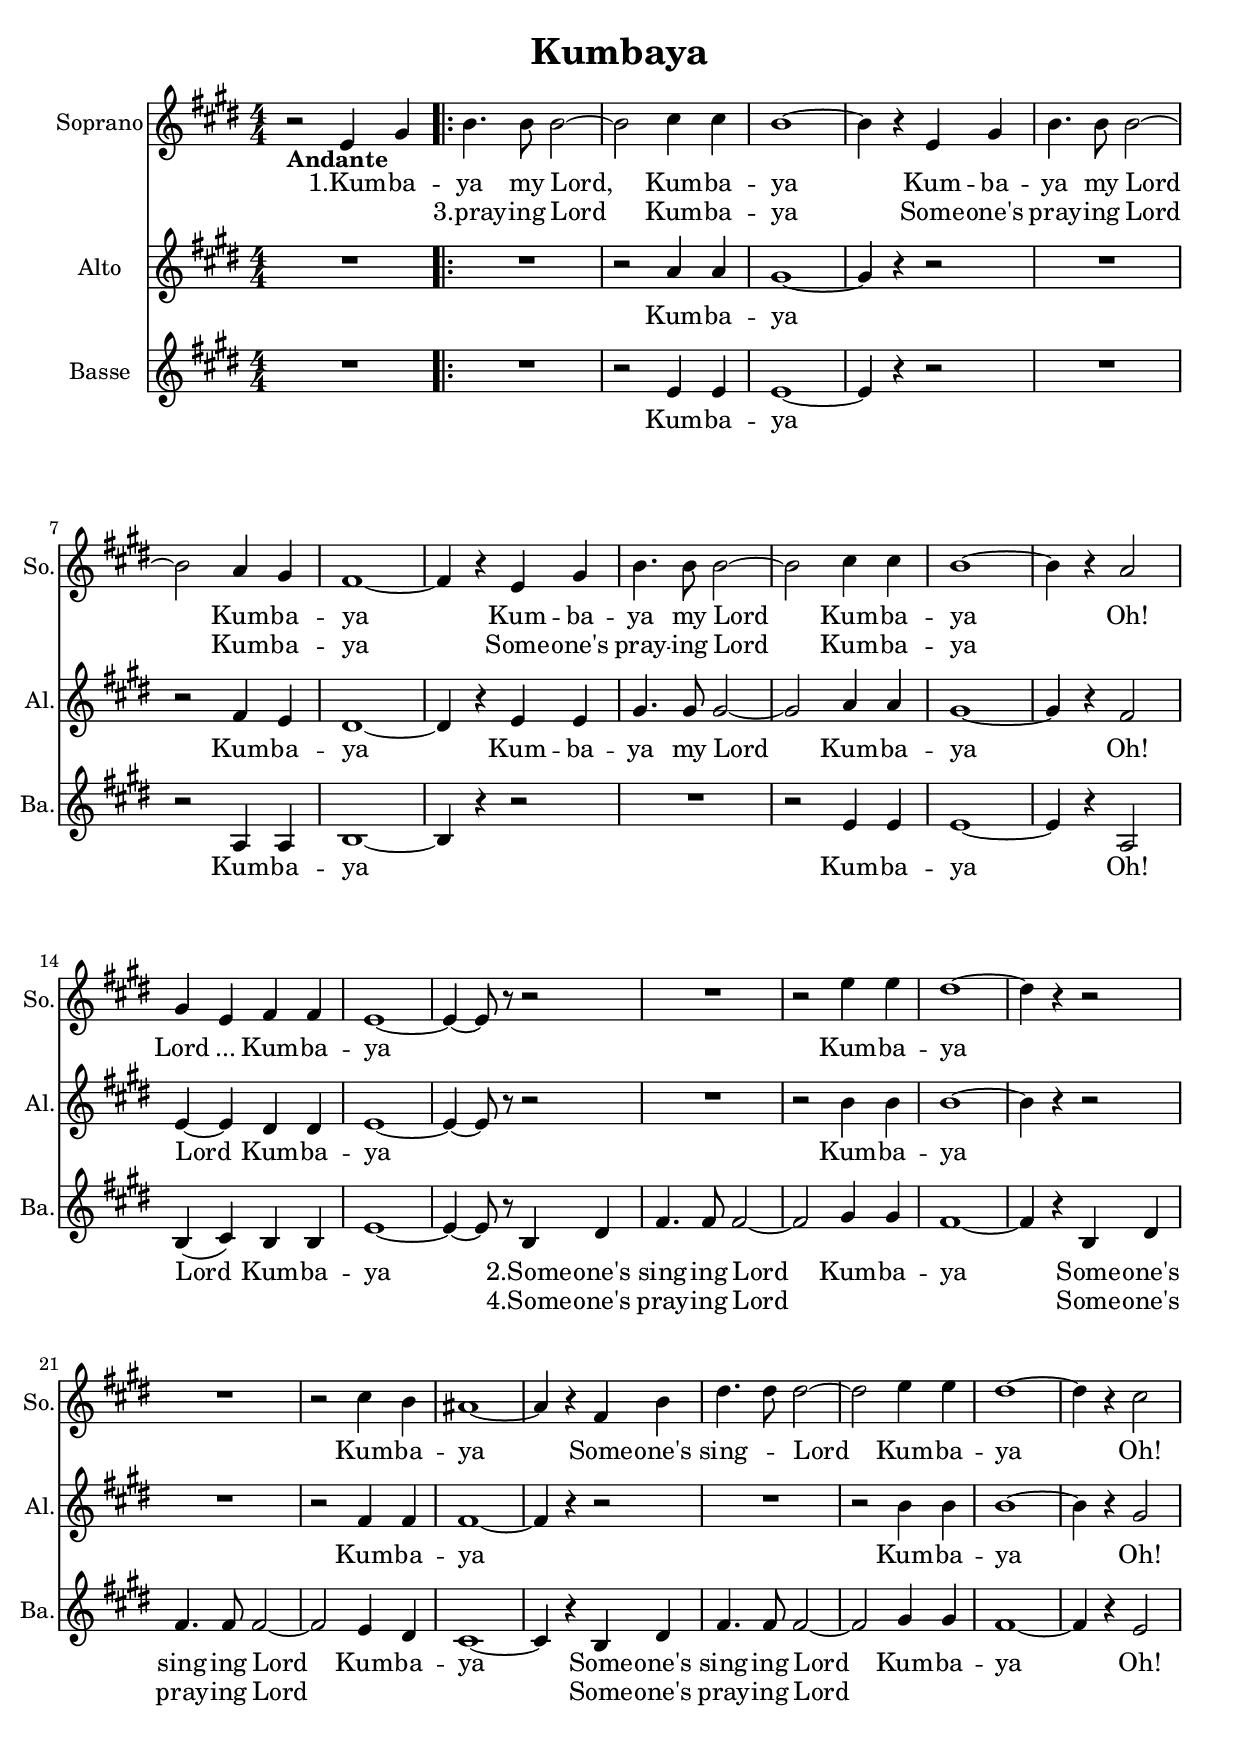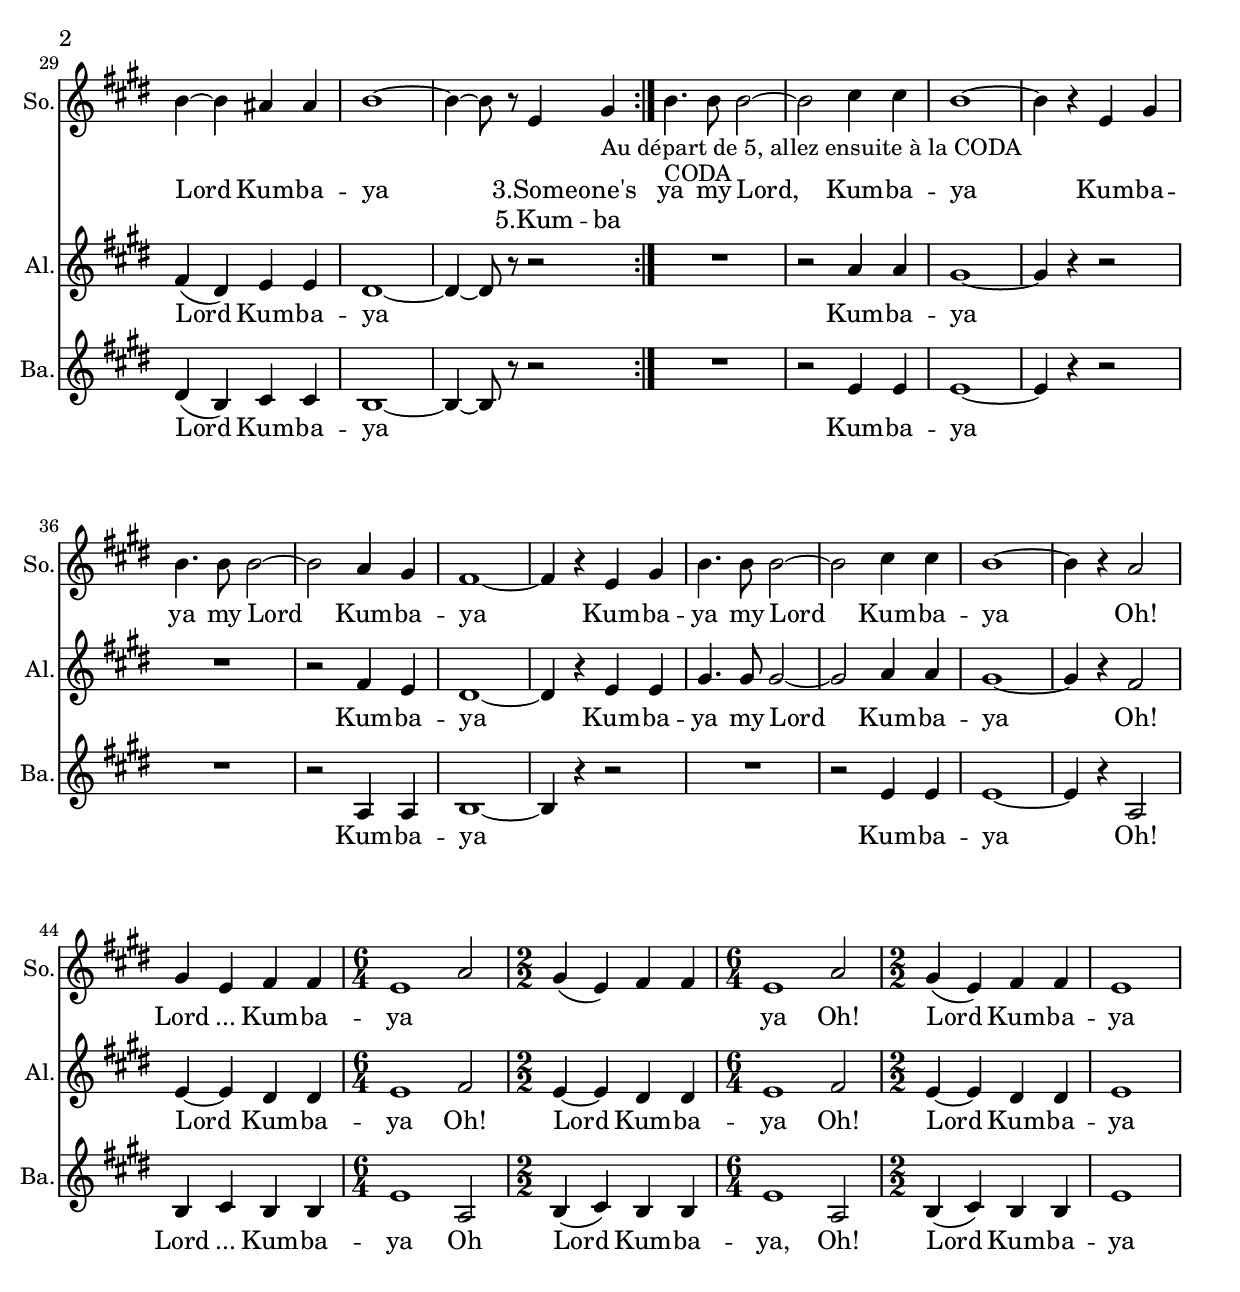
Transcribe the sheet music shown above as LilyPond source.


\version "2.18.2"
% automatically converted by musicxml2ly from /tmp/ob_886e51_kumbaya.xml

\header {
  encodingsoftware = "MuseScore 2.0.2"
  encodingdate = "2019-03-07"
  origine = "http://www.chorale-melisande.fr/article-kumbaya-112989786.html"
  title = "Kumbaya"
}

\layout {
  \context {
    \Score
    skipBars = ##t
  }
}
PartPOneVoiceOne =  \relative e' {
  \clef "treble" \key e \major \numericTimeSignature\time 4/4 | % 1
  r2 -\markup{ \bold {Andante} } e4 gis4 \repeat volta 2 {
    | % 2
    b4. b8 b2 ~ | % 3
    b2 cis4 cis4 | % 4
    b1 ~ | % 5
    b4 r4 e,4 gis4 | % 6
    b4. b8 b2 ~ | % 7
    b2 a4 gis4 | % 8
    fis1 ~ | % 9
    fis4 r4 e4 gis4 | \barNumberCheck #10
    b4. b8 b2 ~ | % 11
    b2 cis4 cis4 | % 12
    b1 ~ | % 13
    b4 r4 a2 | % 14
    gis4 e4 fis4 fis4 | % 15
    e1 ~ | % 16
    e4 ~ e8 r8 r2 | % 17
    R1 | % 18
    r2 e'4 e4 | % 19
    dis1 ~ | \barNumberCheck #20
    dis4 r4 r2 | % 21
    R1 | % 22
    r2 cis4 b4 | % 23
    ais1 ~ | % 24
    ais4 r4 fis4 b4 | % 25
    dis4. dis8 dis2 ~ | % 26
    dis2 e4 e4 | % 27
    dis1 ~ | % 28
    dis4 r4 cis2 | % 29
    b4 ~ b4 ais4 ais4 | \barNumberCheck #30
    b1 ~ | % 31
    b4 ~ b8 r8 e,4 gis4 -"Au départ de 5, allez ensuite à la CODA"
  }
  | % 32
  b4. -"CODA" b8 b2 ~ | % 33
  b2 cis4 cis4 | % 34
  b1 ~ | % 35
  b4 r4 e,4 gis4 | % 36
  b4. b8 b2 ~ | % 37
  b2 a4 gis4 | % 38
  fis1 ~ | % 39
  fis4 r4 e4 gis4 | \barNumberCheck #40
  b4. b8 b2 ~ | % 41
  b2 cis4 cis4 | % 42
  b1 ~ | % 43
  b4 r4 a2 | % 44
  gis4 e4 fis4 fis4 | % 45
  \time 6/4  e1 a2 | % 46
  \numericTimeSignature\time 2/2  gis4 ( e4 ) fis4 fis4 | % 47
  \time 6/4  e1 a2 | % 48
  \numericTimeSignature\time 2/2  gis4 ( e4 ) fis4 fis4 | % 49
  e1
}

PartPOneVoiceOneLyricsOne =  \lyricmode {
  "1.Kum" -- ba -- ya my "Lord,"
  Kum -- ba -- ya Kum -- ba -- ya my Lord Kum -- ba -- ya Kum -- ba --
  ya my Lord Kum -- ba -- ya "Oh!" Lord "..." Kum -- ba -- ya Kum --
  ba -- ya Kum -- ba -- ya Some -- "one's" sing -- \skip4 Lord Kum --
  ba -- ya "Oh!" Lord Kum -- ba -- ya "3.Some" -- "one's" ya my
  "Lord," Kum -- ba -- ya Kum -- ba -- ya my Lord Kum -- ba -- ya Kum
  -- ba -- ya my Lord Kum -- ba -- ya "Oh!" Lord "..." Kum -- ba -- ya
  \skip4 \skip4 \skip4 \skip4 ya "Oh!" Lord Kum -- ba -- ya
}
PartPOneVoiceOneLyricsTwo =  \lyricmode {
  \skip4 \skip4 "3.pray" -- ing
  Lord Kum -- ba -- ya Some -- "one's" pray -- ing Lord Kum -- ba --
  ya Some -- "one's" pray -- ing Lord Kum -- ba -- ya \skip4 \skip4
  \skip4 \skip4 \skip4 \skip4 \skip4 \skip4 \skip4 \skip4 \skip4
  \skip4 \skip4 \skip4 \skip4 \skip4 \skip4 \skip4 \skip4 \skip4
  \skip4 \skip4 \skip4 \skip4 \skip4 "5.Kum" -- ba -- \skip4 \skip4
  \skip4 \skip4 \skip4 \skip4 \skip4 \skip4 \skip4 \skip4 \skip4
  \skip4 \skip4 \skip4 \skip4 \skip4 \skip4 \skip4 \skip4 \skip4
  \skip4 \skip4 \skip4 \skip4 \skip4 \skip4 \skip4 \skip4 \skip4
  \skip4 \skip4 \skip4 \skip4 \skip4 \skip4 \skip4 \skip4 \skip4
}
PartPTwoVoiceOne =  \relative a' {
  \clef "treble" \key e \major \numericTimeSignature\time 4/4 R1
  \repeat volta 2 {
    | % 2
    R1 | % 3
    r2 a4 a4 | % 4
    gis1 ~ | % 5
    gis4 r4 r2 | % 6
    R1 | % 7
    r2 fis4 e4 | % 8
    dis1 ~ | % 9
    dis4 r4 e4 e4 | \barNumberCheck #10
    gis4. gis8 gis2 ~ | % 11
    gis2 a4 a4 | % 12
    gis1 ~ | % 13
    gis4 r4 fis2 | % 14
    e4 ~ e4 dis4 dis4 | % 15
    e1 ~ | % 16
    e4 ~ e8 r8 r2 | % 17
    R1 | % 18
    r2 b'4 b4 | % 19
    b1 ~ | \barNumberCheck #20
    b4 r4 r2 | % 21
    R1 | % 22
    r2 fis4 fis4 | % 23
    fis1 ~ | % 24
    fis4 r4 r2 | % 25
    R1 | % 26
    r2 b4 b4 | % 27
    b1 ~ | % 28
    b4 r4 gis2 | % 29
    fis4 ( dis4 ) e4 e4 | \barNumberCheck #30
    dis1 ~ | % 31
    dis4 ~ dis8 r8 r2
  }
  | % 32
  R1 | % 33
  r2 a'4 a4 | % 34
  gis1 ~ | % 35
  gis4 r4 r2 | % 36
  R1 | % 37
  r2 fis4 e4 | % 38
  dis1 ~ | % 39
  dis4 r4 e4 e4 | \barNumberCheck #40
  gis4. gis8 gis2 ~ | % 41
  gis2 a4 a4 | % 42
  gis1 ~ | % 43
  gis4 r4 fis2 | % 44
  e4 ~ e4 dis4 dis4 | % 45
  \time 6/4  e1 fis2 | % 46
  \numericTimeSignature\time 2/2  e4 ~ e4 dis4 dis4 | % 47
  \time 6/4  e1 fis2 | % 48
  \numericTimeSignature\time 2/2  e4 ~ e4 dis4 dis4 | % 49
  e1
}

PartPTwoVoiceOneLyricsOne =  \lyricmode {
  Kum -- ba -- ya Kum -- ba --
  ya Kum -- ba -- ya my Lord Kum -- ba -- ya "Oh!" Lord Kum -- ba --
  ya Kum -- ba -- ya Kum -- ba -- ya Kum -- ba -- ya "Oh!" Lord Kum --
  ba -- ya Kum -- ba -- ya Kum -- ba -- ya Kum -- ba -- ya my Lord Kum
  -- ba -- ya "Oh!" Lord Kum -- ba -- ya "Oh!" Lord Kum -- ba -- ya
  "Oh!" Lord Kum -- ba -- ya
}
PartPThreeVoiceOne =  \relative e' {
  \clef "treble" \key e \major \numericTimeSignature\time 4/4 R1
  \repeat volta 2 {
    | % 2
    R1 | % 3
    r2 e4 e4 | % 4
    e1 ~ | % 5
    e4 r4 r2 | % 6
    R1 | % 7
    r2 a,4 a4 | % 8
    b1 ~ | % 9
    b4 r4 r2 | \barNumberCheck #10
    R1 | % 11
    r2 e4 e4 | % 12
    e1 ~ | % 13
    e4 r4 a,2 | % 14
    b4 ( cis4 ) b4 b4 | % 15
    e1 ~ | % 16
    e4 ~ e8 r8 b4 dis4 | % 17
    fis4. fis8 fis2 ~ | % 18
    fis2 gis4 gis4 | % 19
    fis1 ~ | \barNumberCheck #20
    fis4 r4 b,4 dis4 | % 21
    fis4. fis8 fis2 ~ | % 22
    fis2 e4 dis4 | % 23
    cis1 ~ | % 24
    cis4 r4 b4 dis4 | % 25
    fis4. fis8 fis2 ~ | % 26
    fis2 gis4 gis4 | % 27
    fis1 ~ | % 28
    fis4 r4 e2 | % 29
    dis4 ( b4 ) cis4 cis4 | \barNumberCheck #30
    b1 ~ | % 31
    b4 ~ b8 r8 r2
  }
  | % 32
  R1 | % 33
  r2 e4 e4 | % 34
  e1 ~ | % 35
  e4 r4 r2 | % 36
  R1 | % 37
  r2 a,4 a4 | % 38
  b1 ~ | % 39
  b4 r4 r2 | \barNumberCheck #40
  R1 | % 41
  r2 e4 e4 | % 42
  e1 ~ | % 43
  e4 r4 a,2 | % 44
  b4 cis4 b4 b4 | % 45
  \time 6/4  e1 a,2 | % 46
  \numericTimeSignature\time 2/2  b4 ( cis4 ) b4 b4 | % 47
  \time 6/4  e1 a,2 | % 48
  \numericTimeSignature\time 2/2  b4 ( cis4 ) b4 b4 | % 49
  e1
}

PartPThreeVoiceOneLyricsOne =  \lyricmode {
  Kum -- ba -- ya Kum -- ba --
  ya Kum -- ba -- ya "Oh!" Lord Kum -- ba -- ya "2.Some" -- "one's"
  sing -- ing Lord Kum -- ba -- ya Some -- "one's" sing -- ing Lord
  Kum -- ba -- ya Some -- "one's" sing -- ing Lord Kum -- ba -- ya
  "Oh!" Lord Kum -- ba -- ya Kum -- ba -- ya Kum -- ba -- ya Kum -- ba
  -- ya "Oh!" Lord "..." Kum -- ba -- ya Oh Lord Kum -- ba -- "ya,"
  "Oh!" Lord Kum -- ba -- ya
}
PartPThreeVoiceOneLyricsTwo =  \lyricmode {
  \skip4 \skip4 \skip4 \skip4
  \skip4 \skip4 \skip4 \skip4 \skip4 \skip4 \skip4 \skip4 \skip4
  \skip4 "4.Some" -- "one's" pray -- ing Lord \skip4 \skip4 \skip4
  Some -- "one's" pray -- ing Lord \skip4 \skip4 \skip4 Some --
  "one's" pray -- ing Lord \skip4 \skip4 \skip4 \skip4 \skip4 \skip4
  \skip4 \skip4 \skip4 \skip4 \skip4 \skip4 \skip4 \skip4 \skip4
  \skip4 \skip4 \skip4 \skip4 \skip4 \skip4 \skip4 \skip4 \skip4
  \skip4 \skip4 \skip4 \skip4 \skip4 \skip4 \skip4 \skip4 \skip4
}

% The score definition
\score {
  <<
    \new Staff <<
      \set Staff.instrumentName = "Soprano"
      \set Staff.shortInstrumentName = "So."
      \context Staff <<
        \context Voice = "PartPOneVoiceOne" { \PartPOneVoiceOne }
        \new Lyrics \lyricsto "PartPOneVoiceOne" \PartPOneVoiceOneLyricsOne
        \new Lyrics \lyricsto "PartPOneVoiceOne" \PartPOneVoiceOneLyricsTwo
      >>
    >>
    \new Staff <<
      \set Staff.instrumentName = "Alto"
      \set Staff.shortInstrumentName = "Al."
      \context Staff <<
        \context Voice = "PartPTwoVoiceOne" { \PartPTwoVoiceOne }
        \new Lyrics \lyricsto "PartPTwoVoiceOne" \PartPTwoVoiceOneLyricsOne
      >>
    >>
    \new Staff <<
      \set Staff.instrumentName = "Basse"
      \set Staff.shortInstrumentName = "Ba."
      \context Staff <<
        \context Voice = "PartPThreeVoiceOne" { \PartPThreeVoiceOne }
        \new Lyrics \lyricsto "PartPThreeVoiceOne" \PartPThreeVoiceOneLyricsOne
        \new Lyrics \lyricsto "PartPThreeVoiceOne" \PartPThreeVoiceOneLyricsTwo
      >>
    >>

  >>
  \layout {}
  \midi {}
}

